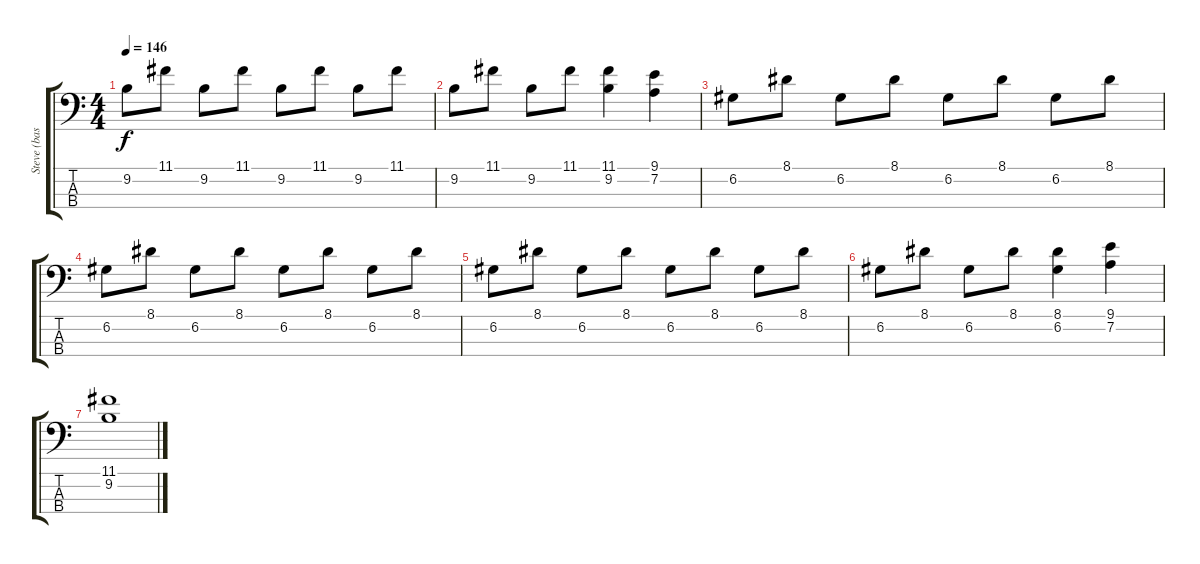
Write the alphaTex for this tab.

\track ("Steve (bass)" "Steve (bas") {instrument electricbassfinger}
\staff {score tabs}
\tuning (G2 D2 A1 E1) {hide}
\ts (4 4)
\tempo 146
\clef f4
\ks c
9.2.8{dy f} 11.1.8 9.2.8 11.1.8 9.2.8 11.1.8 9.2.8 11.1.8 |
9.2.8 11.1.8 9.2.8 11.1.8 (11.1 9.2).4 (9.1 7.2).4 |
6.2.8 8.1.8 6.2.8 8.1.8 6.2.8 8.1.8 6.2.8 8.1.8 |
6.2.8 8.1.8 6.2.8 8.1.8 6.2.8 8.1.8 6.2.8 8.1.8 |
6.2.8 8.1.8 6.2.8 8.1.8 6.2.8 8.1.8 6.2.8 8.1.8 |
6.2.8 8.1.8 6.2.8 8.1.8 (8.1 6.2).4 (9.1 7.2).4 |
(11.1 9.2).1
